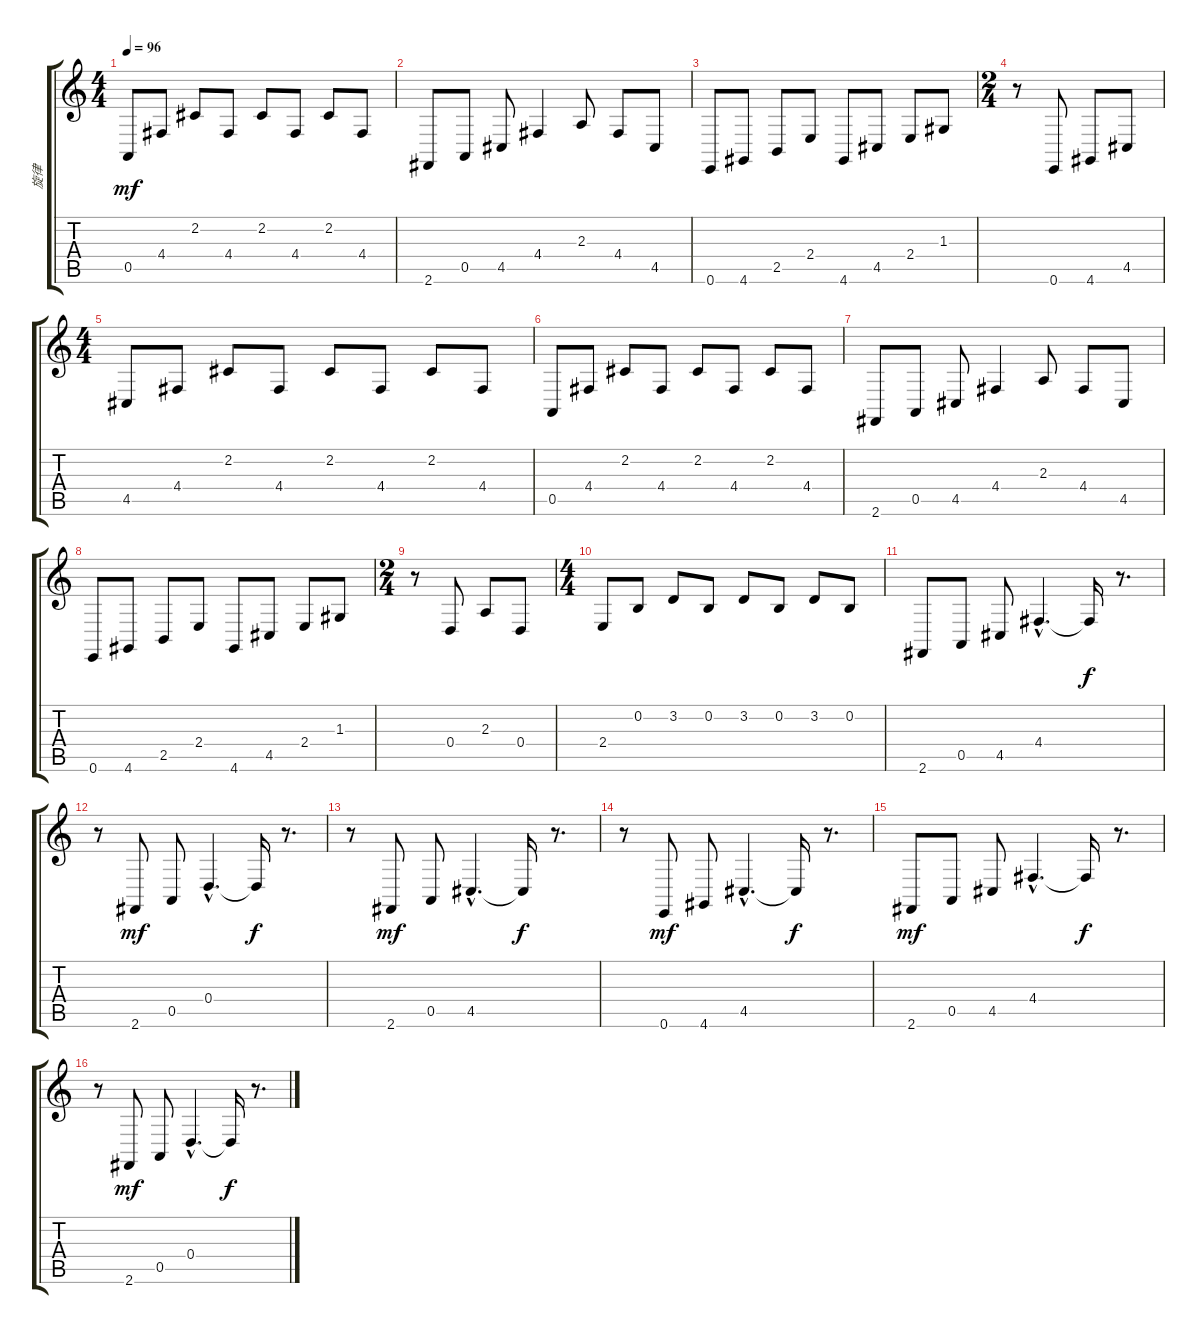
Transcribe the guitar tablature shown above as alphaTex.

\track ("旋律" "旋律") {instrument acousticgrandpiano}
\staff {score tabs}
\tuning (E4 B3 G3 D3 A2 E2) {hide}
\ts (4 4)
\tempo 96
\clef g2
\ks c
0.5.8{dy mf} 4.4.8 2.2.8 4.4.8 2.2.8 4.4.8 2.2.8 4.4.8 |
2.6.8 0.5.8 4.5.8 4.4.4 2.3.8 4.4.8 4.5.8 |
0.6.8 4.6.8 2.5.8 2.4.8 4.6.8 4.5.8 2.4.8 1.3.8 |
\ts (2 4)
r.8 0.6.8 4.6.8 4.5.8 |
\ts (4 4)
4.5.8 4.4.8 2.2.8 4.4.8 2.2.8 4.4.8 2.2.8 4.4.8 |
0.5.8 4.4.8 2.2.8 4.4.8 2.2.8 4.4.8 2.2.8 4.4.8 |
2.6.8 0.5.8 4.5.8 4.4.4 2.3.8 4.4.8 4.5.8 |
0.6.8 4.6.8 2.5.8 2.4.8 4.6.8 4.5.8 2.4.8 1.3.8 |
\ts (2 4)
r.8 0.4.8 2.3.8 0.4.8 |
\ts (4 4)
2.4.8 0.2.8 3.2.8 0.2.8 3.2.8 0.2.8 3.2.8 0.2.8 |
2.6.8 0.5.8 4.5.8 4.4{hac}.4{d} 4.4{t}.16{dy f} r.8{d} |
r.8 2.6.8{dy mf} 0.5.8 0.4{hac}.4{d} 0.4{t}.16{dy f} r.8{d} |
r.8 2.6.8{dy mf} 0.5.8 4.5{hac}.4{d} 4.5{t}.16{dy f} r.8{d} |
r.8 0.6.8{dy mf} 4.6.8 4.5{hac}.4{d} 4.5{t}.16{dy f} r.8{d} |
2.6.8{dy mf} 0.5.8 4.5.8 4.4{hac}.4{d} 4.4{t}.16{dy f} r.8{d} |
r.8 2.6.8{dy mf} 0.5.8 0.4{hac}.4{d} 0.4{t}.16{dy f} r.8{d}
